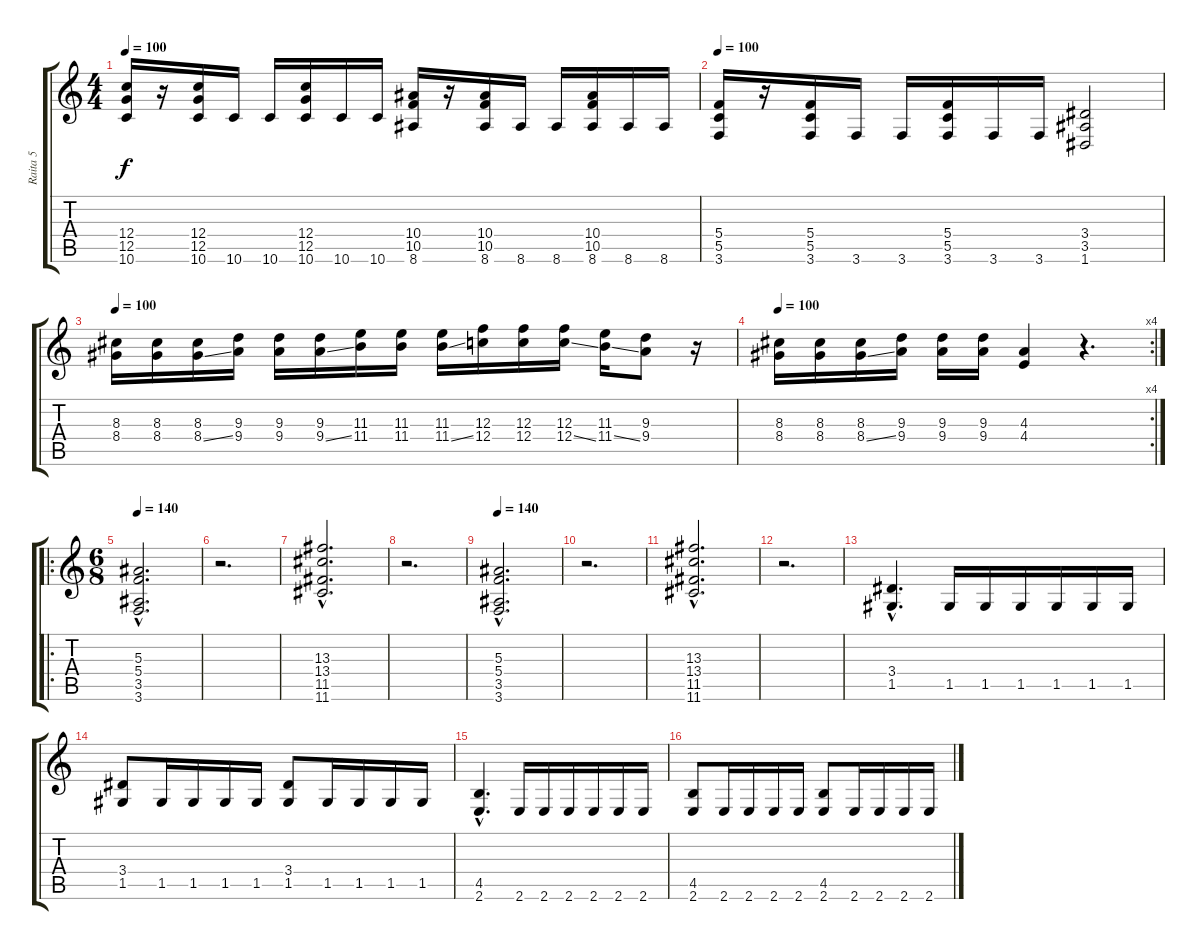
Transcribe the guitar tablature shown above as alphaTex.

\track ("Raita 5" "Raita 5") {instrument overdrivenguitar}
\staff {score tabs}
\tuning (D4 A3 F3 C3 G2 D2) {hide}
\ts (4 4)
\tempo 100
\clef g2
\ks c
(12.4 12.5 10.6).16{dy f} r.16 (12.4 12.5 10.6).16 10.6.16 10.6.16 (12.4 12.5 10.6).16 10.6.16 10.6.16 (10.4 10.5 8.6).16 r.16 (10.4 10.5 8.6).16 8.6.16 8.6.16 (10.4 10.5 8.6).16 8.6.16 8.6.16 |
\tempo 100
(5.4 5.5 3.6).16 r.16 (5.4 5.5 3.6).16 3.6.16 3.6.16 (5.4 5.5 3.6).16 3.6.16 3.6.16 (3.4 3.5 1.6).2 |
\tempo 100
(8.3 8.4).16 (8.3 8.4).16 (8.3 8.4{ss}).16 (9.3 9.4).16 (9.3 9.4).16 (9.3 9.4{ss}).16 (11.3 11.4).16 (11.3 11.4).16 (11.3 11.4{ss}).16 (12.3 12.4).16 (12.3 12.4).16 (12.3 12.4{ss}).16 (11.3 11.4{ss}).16 (9.3 9.4).8 r.16 |
\rc 4
\tempo 100
(8.3 8.4).16 (8.3 8.4).16 (8.3 8.4{ss}).16 (9.3 9.4).16 (9.3 9.4).16 (9.3 9.4).16 (4.3 4.4).4 r.4{d} |
\ro
\ts (6 8)
\tempo 140
(5.3{hac} 5.4{hac} 3.5{hac} 3.6{hac}).2{d} |
r.2{d} |
(13.3{hac} 13.4{hac} 11.5{hac} 11.6{hac}).2{d} |
r.2{d} |
\tempo 140
(5.3{hac} 5.4{hac} 3.5{hac} 3.6{hac}).2{d} |
r.2{d} |
(13.3{hac} 13.4{hac} 11.5{hac} 11.6{hac}).2{d} |
r.2{d} |
(3.4{hac} 1.5{hac}).4{d} 1.5.16 1.5.16 1.5.16 1.5.16 1.5.16 1.5.16 |
(3.4 1.5).8 1.5.16 1.5.16 1.5.16 1.5.16 (3.4 1.5).8 1.5.16 1.5.16 1.5.16 1.5.16 |
(4.5{hac} 2.6{hac}).4{d} 2.6.16 2.6.16 2.6.16 2.6.16 2.6.16 2.6.16 |
(4.5 2.6).8 2.6.16 2.6.16 2.6.16 2.6.16 (4.5 2.6).8 2.6.16 2.6.16 2.6.16 2.6.16
